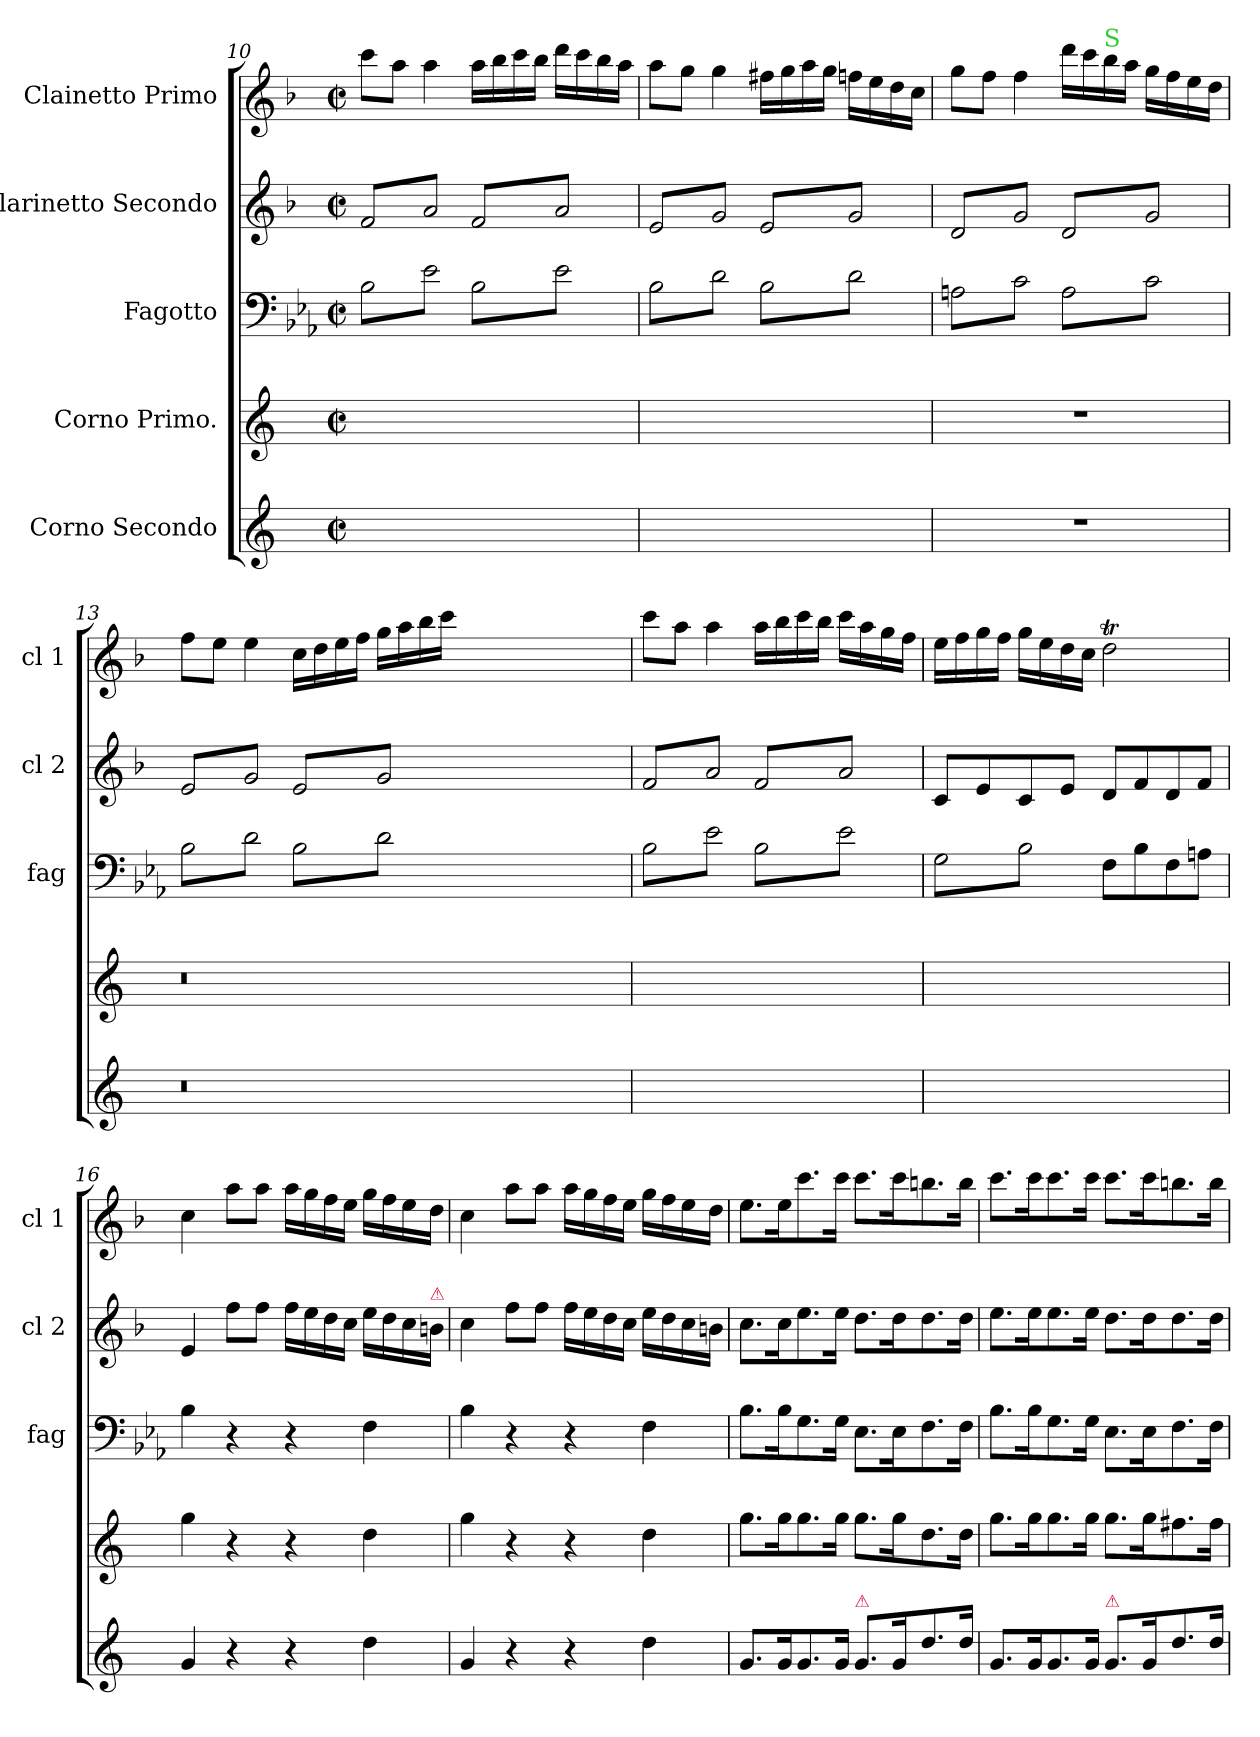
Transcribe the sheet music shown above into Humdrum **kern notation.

**kern	**kern	**kern	**kern	**kern
*part5	*part4	*part3	*part2	*part1
*staff5	*staff4	*staff3	*staff2	*staff1
*I"Corno Secondo	*I"Corno Primo.	*I"Fagotto	*I"Clarinetto Secondo	*I"Clainetto Primo
*	*	*I'fag	*I'cl 2	*I'cl 1
*clefG2	*clefG2	*clefF4	*clefG2	*clefG2
*ITrd5c9	*ITrd5c9	*	*ITrd1c2	*ITrd1c2
*k[b-e-a-]	*k[b-e-a-]	*k[b-e-a-]	*k[b-e-a-]	*k[b-e-a-]
*M2/2	*M2/2	*M2/2	*M2/2	*M2/2
*met(c|)	*met(c|)	*met(c|)	*met(c|)	*met(c|)
=10	=10	=10	=10	=10
*	*	*tremolo	*	*
*	*	*	*tremolo	*
1ryy	1ryy	8B-\L	8e-/L	8bb-\L
.	.	8e-\	8g/	8gg\J
.	.	8B-\	8e-/	4gg\
.	.	8e-\J	8g/J	.
.	.	8B-\L	8e-/L	16gg\LL
.	.	.	.	16aa-\
.	.	8e-\	8g/	16bb-\
.	.	.	.	16aa-\JJ
.	.	8B-\	8e-/	16ccc\LL
.	.	.	.	16bb-\
.	.	8e-\J	8g/J	16aa-\
.	.	.	.	16gg\JJ
=11	=11	=11	=11	=11
1ryy	1ryy	8B-\L	8d/L	8gg\L
.	.	8d\	8f/	8ff\J
.	.	8B-\	8d/	4ff\
.	.	8d\J	8f/J	.
.	.	8B-\L	8d/L	16een\LL
.	.	.	.	16ff\
.	.	8d\	8f/	16gg\
.	.	.	.	16ff\JJ
.	.	8B-\	8d/	16ee-X\LL
.	.	.	.	16dd\
.	.	8d\J	8f/J	16cc\
.	.	.	.	16b-\JJ
=12	=12	=12	=12	=12
1r	1r	8An\L	8c/L	8ff\L
.	.	8c\	8f/	8ee-\J
.	.	8An\	8c/	4ee-\
.	.	8c\J	8f/J	.
.	.	8A\L	8c/L	16ccc\LL
.	.	.	.	16bb-\
!	!	!	!	!LO:TX:a:color=limegreen:t=S
.	.	8c\	8f/	16aa-\
.	.	.	.	16gg\JJ
.	.	8A\	8c/	16ff\LL
.	.	.	.	16ee-\
.	.	8c\J	8f/J	16dd\
.	.	.	.	16cc\JJ
=13	=13	=13	=13	=13
0.r	0.r	8B-\L	8d/L	8ee-\L
.	.	8d\	8f/	8dd\J
.	.	8B-\	8d/	4dd\
.	.	8d\J	8f/J	.
.	.	8B-\L	8d/L	16b-\LL
.	.	.	.	16cc\
.	.	8d\	8f/	16dd\
.	.	.	.	16ee-\JJ
.	.	8B-\	8d/	16ff\LL
.	.	.	.	16gg\
.	.	8d\J	8f/J	16aa-\
.	.	.	.	16bb-\JJ
.	.	0ryy	0ryy	0ryy
.	.	.	.	.
=14	=14	=14	=14	=14
1ryy	1ryy	8B-\L	8e-/L	8bb-\L
.	.	8e-\	8g/	8gg\J
.	.	8B-\	8e-/	4gg\
.	.	8e-\J	8g/J	.
.	.	8B-\L	8e-/L	16gg\LL
.	.	.	.	16aa-\
.	.	8e-\	8g/	16bb-\
.	.	.	.	16aa-\JJ
.	.	8B-\	8e-/	16bb-\LL
.	.	.	.	16gg\
.	.	8e-\J	8g/J	16ff\
*	*	*	*Xtremolo	*
.	.	.	.	16ee-\JJ
=15	=15	=15	=15	=15
1ryy	1ryy	8G\L	8B-/L	16dd\LL
.	.	.	.	16ee-\
.	.	8B-\	8d/	16ff\
.	.	.	.	16ee-\JJ
.	.	8G\	8B-/	16ff\LL
.	.	.	.	16dd\
.	.	8B-\J	8d/J	16cc\
*	*	*Xtremolo	*	*
.	.	.	.	16b-\JJ
.	.	8F\L	8c/L	2ccT\
.	.	8B-\	8e-/	.
.	.	8F\	8c/	.
.	.	8An\J	8e-/J	.
=16	=16	=16	=16	=16
4B-/	4b-\	4B-\	4d/	4b-\
4r	4r	4r	8ee-\L	8gg\L
.	.	.	8ee-\J	8gg\J
4r	4r	4r	16ee-\LL	16gg\LL
.	.	.	16dd\	16ff\
.	.	.	16cc\	16ee-\
.	.	.	16b-\JJ	16dd\JJ
4f\	4f\	4F\	16dd\LL	16ff\LL
.	.	.	16cc\	16ee-\
.	.	.	16b-\	16dd\
!	!	!	!LO:TX:a:color=crimson:t=⚠	!
.	.	.	16an\JJ	16cc\JJ
=17	=17	=17	=17	=17
4B-/	4b-\	4B-\	4b-\	4b-\
4r	4r	4r	8ee-\L	8gg\L
.	.	.	8ee-\J	8gg\J
4r	4r	4r	16ee-\LL	16gg\LL
.	.	.	16dd\	16ff\
.	.	.	16cc\	16ee-\
.	.	.	16b-\JJ	16dd\JJ
4f\	4f\	4F\	16dd\LL	16ff\LL
.	.	.	16cc\	16ee-\
.	.	.	16b-\	16dd\
.	.	.	16an\JJ	16cc\JJ
=18	=18	=18	=18	=18
8.B-/L	8.b-\L	8.B-\L	8.b-\L	8.dd\L
16B-/K	16b-\K	16B-\K	16b-\K	16dd\K
8.B-/	8.b-\	8.G\	8.dd\	8.bb-\
16B-/Jk	16b-\Jk	16G\Jk	16dd\Jk	16bb-\Jk
!LO:TX:a:color=crimson:t=⚠	!	!	!	!
8.B-/L	8.b-\L	8.E-\L	8.cc\L	8.bb-\L
16B-/K	16b-\K	16E-\K	16cc\K	16bb-\K
8.f\	8.f\	8.F\	8.cc\	8.aan\
16f\Jk	16f\Jk	16F\Jk	16cc\Jk	16aa\Jk
=19	=19	=19	=19	=19
8.B-/L	8.b-\L	8.B-\L	8.dd\L	8.bb-\L
16B-/K	16b-\K	16B-\K	16dd\K	16bb-\K
8.B-/	8.b-\	8.G\	8.dd\	8.bb-\
16B-/Jk	16b-\Jk	16G\Jk	16dd\Jk	16bb-\Jk
!LO:TX:a:color=crimson:t=⚠	!	!	!	!
8.B-/L	8.b-\L	8.E-\L	8.cc\L	8.bb-\L
16B-/K	16b-\K	16E-\K	16cc\K	16bb-\K
8.f\	8.an\	8.F\	8.cc\	8.aan\
16f\Jk	16a\Jk	16F\Jk	16cc\Jk	16aa\Jk
=	=	=	=	=
*-	*-	*-	*-	*-
